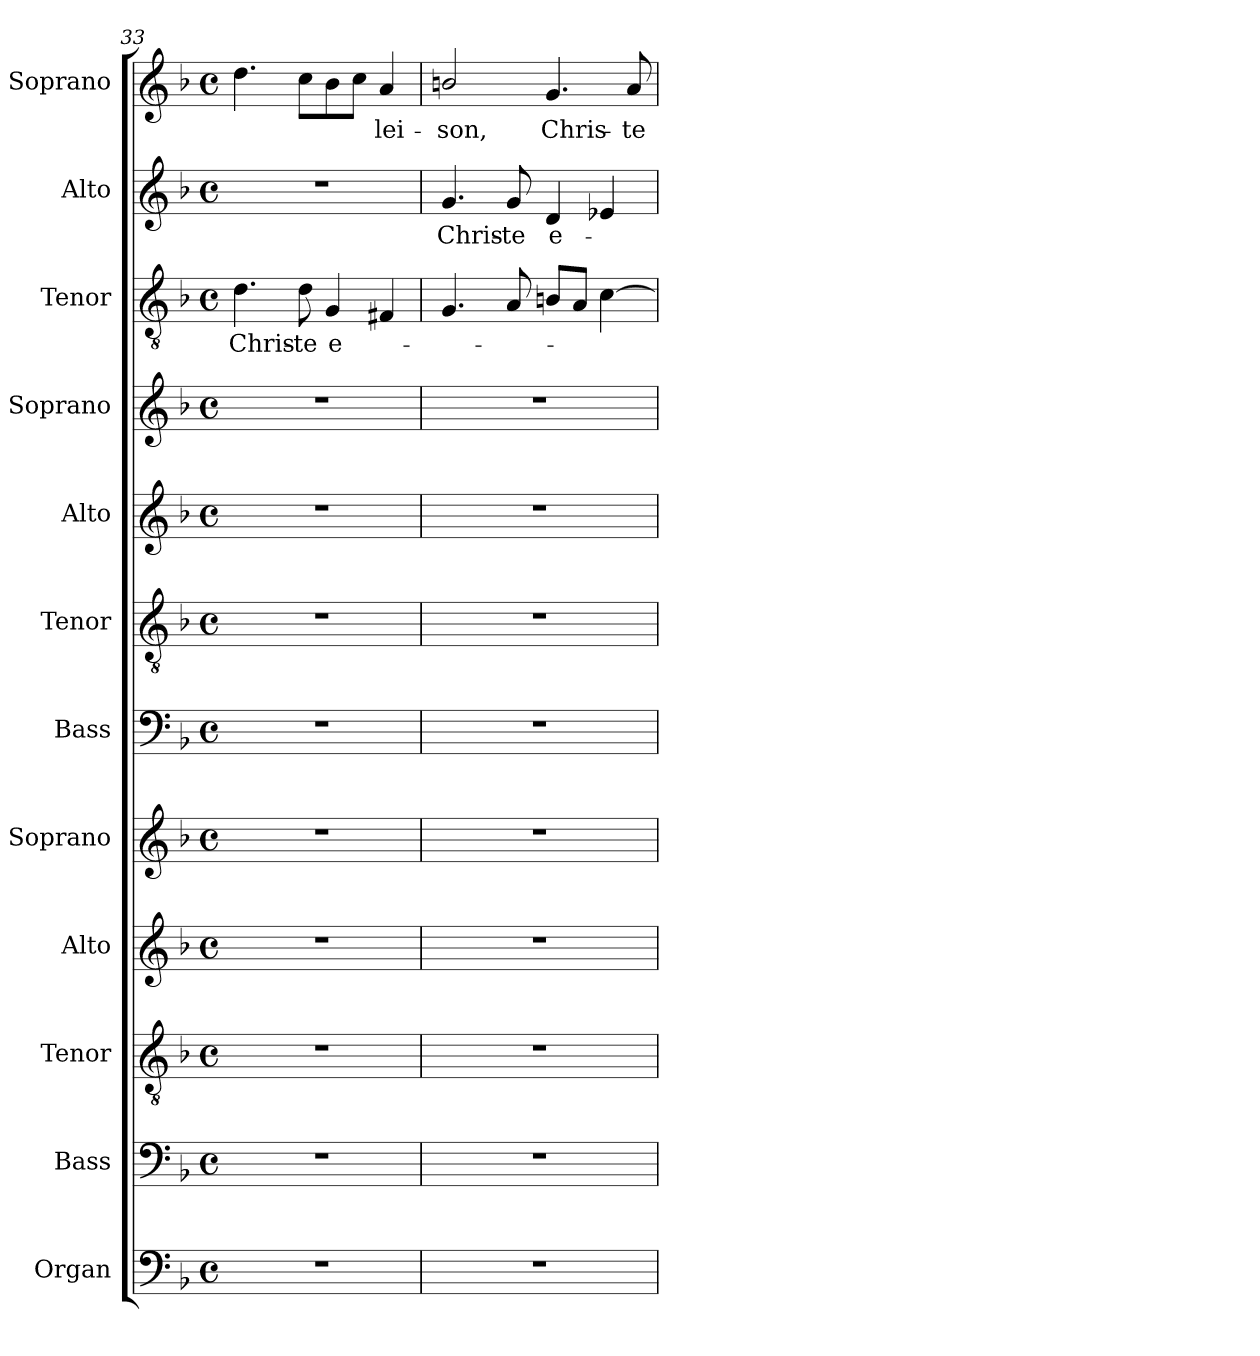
**kern	**kern	**kern	**kern	**kern	**kern	**kern	**kern	**kern	**kern	**text	**kern	**text	**kern	**text
*part12	*part11	*part10	*part9	*part8	*part7	*part6	*part5	*part4	*part3	*part3	*part2	*part2	*part1	*part1
*staff12	*staff11	*staff10	*staff9	*staff8	*staff7	*staff6	*staff5	*staff4	*staff3	*staff3	*staff2	*staff2	*staff1	*staff1
*I"Organ	*I"Bass	*I"Tenor	*I"Alto	*I"Soprano	*I"Bass	*I"Tenor	*I"Alto	*I"Soprano	*I"Tenor	*	*I"Alto	*	*I"Soprano	*
*I'Org.	*I'B.	*I'T.	*I'A.	*I'S.	*I'B.	*I'T.	*I'A.	*I'S.	*I'T.	*	*I'A.	*	*I'S.	*
*clefF4	*clefF4	*clefGv2	*clefG2	*clefG2	*clefF4	*clefGv2	*clefG2	*clefG2	*clefGv2	*	*clefG2	*	*clefG2	*
*	*	*ITrd7c12	*	*	*	*ITrd7c12	*	*	*ITrd7c12	*	*	*	*	*
*k[b-]	*k[b-]	*k[b-]	*k[b-]	*k[b-]	*k[b-]	*k[b-]	*k[b-]	*k[b-]	*k[b-]	*	*k[b-]	*	*k[b-]	*
*F:	*F:	*F:	*F:	*F:	*F:	*F:	*F:	*F:	*F:	*	*F:	*	*F:	*
*M4/4	*M4/4	*M4/4	*M4/4	*M4/4	*M4/4	*M4/4	*M4/4	*M4/4	*M4/4	*	*M4/4	*	*M4/4	*
*met(c)	*met(c)	*met(c)	*met(c)	*met(c)	*met(c)	*met(c)	*met(c)	*met(c)	*met(c)	*	*met(c)	*	*met(c)	*
=33	=33	=33	=33	=33	=33	=33	=33	=33	=33	=33	=33	=33	=33	=33
!	!	!	!	!	!	!	!	!	!	!LO:LY:b:color=#000000	!	!	!	!
1r	1r	1r	1r	1r	1r	1r	1r	1r	4.Di\	Chris-	1r	.	4.ddi\	.
!	!	!	!	!	!	!	!	!	!	!LO:LY:b:color=#000000	!	!	!	!
.	.	.	.	.	.	.	.	.	8Di\	-te	.	.	8cci\L	.
!	!	!	!	!	!	!	!	!	!	!LO:LY:b:color=#000000	!	!	!	!
.	.	.	.	.	.	.	.	.	4GGi/	e-	.	.	8b-i\	.
.	.	.	.	.	.	.	.	.	.	.	.	.	8cci\J	.
!	!	!	!	!	!	!	!	!	!	!	!	!	!	!LO:LY:b:color=#000000
.	.	.	.	.	.	.	.	.	4FF#Xi/	.	.	.	4ai/	-lei-
=34	=34	=34	=34	=34	=34	=34	=34	=34	=34	=34	=34	=34	=34	=34
!	!	!	!	!	!	!	!	!	!	!	!	!LO:LY:b:color=#000000	!	!
!	!	!	!	!	!	!	!	!	!	!	!	!	!	!LO:LY:b:color=#000000
1r	1r	1r	1r	1r	1r	1r	1r	1r	4.GGi/	.	4.gi/	Chris-	2bni/	-son,
!	!	!	!	!	!	!	!	!	!	!	!	!LO:LY:b:color=#000000	!	!
.	.	.	.	.	.	.	.	.	8AAi/	.	8gi/	-te	.	.
!	!	!	!	!	!	!	!	!	!	!	!	!LO:LY:b:color=#000000	!	!
!	!	!	!	!	!	!	!	!	!	!	!	!	!	!LO:LY:b:color=#000000
.	.	.	.	.	.	.	.	.	8BBni/L	.	4di/	e-	4.gi/	Chris-
.	.	.	.	.	.	.	.	.	8AAi/J	.	.	.	.	.
.	.	.	.	.	.	.	.	.	[>4Ci\	.	4e-Xi/	.	.	.
!	!	!	!	!	!	!	!	!	!	!	!	!	!	!LO:LY:b:color=#000000
.	.	.	.	.	.	.	.	.	.	.	.	.	8ai/	-te
=	=	=	=	=	=	=	=	=	=	=	=	=	=	=
*-	*-	*-	*-	*-	*-	*-	*-	*-	*-	*-	*-	*-	*-	*-
